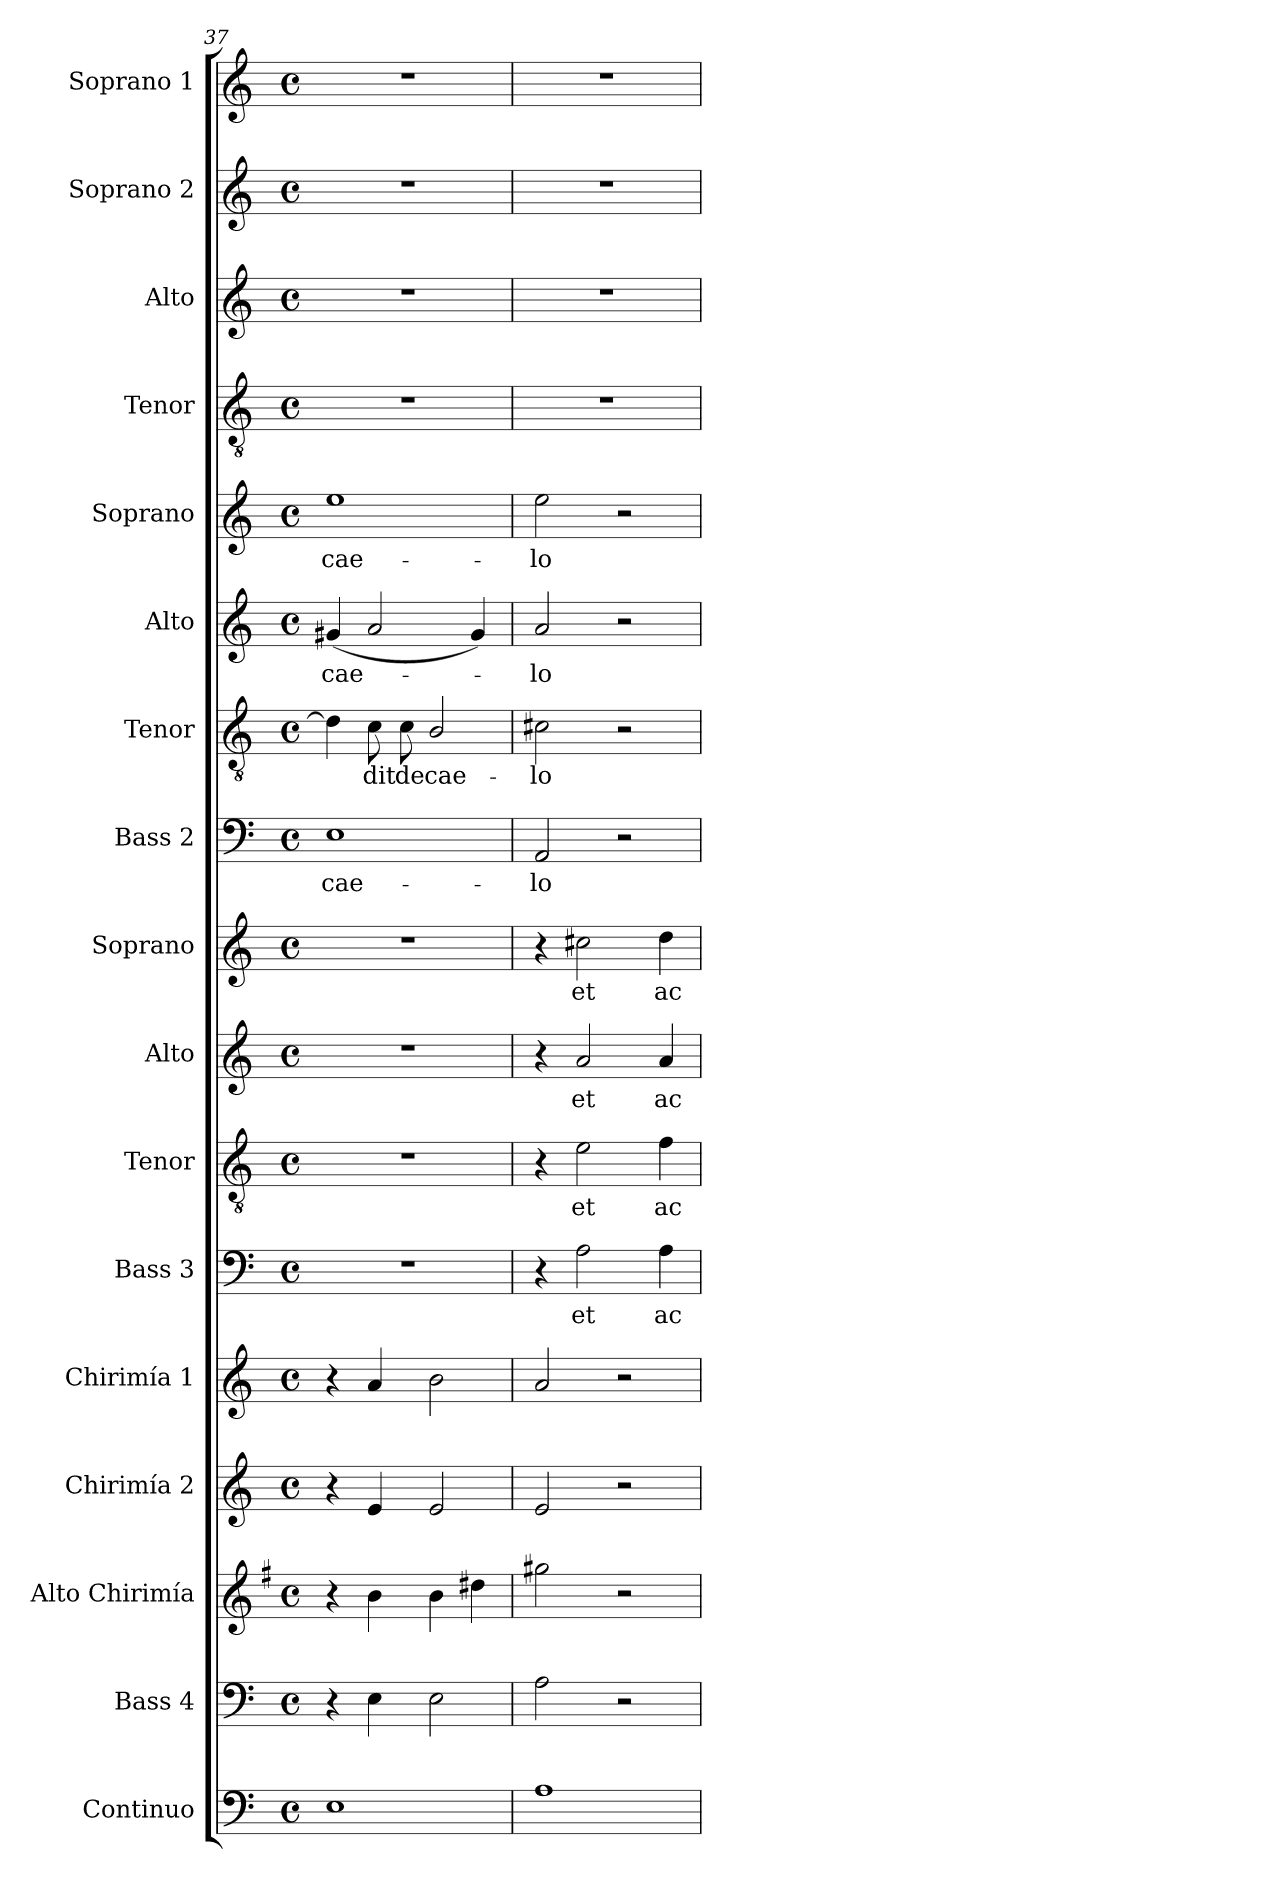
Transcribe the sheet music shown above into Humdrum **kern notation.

**kern	**kern	**kern	**kern	**kern	**kern	**text	**kern	**text	**kern	**text	**kern	**text	**kern	**text	**kern	**text	**kern	**text	**kern	**text	**kern	**kern	**kern	**kern
*part17	*part16	*part15	*part14	*part13	*part12	*part12	*part11	*part11	*part10	*part10	*part9	*part9	*part8	*part8	*part7	*part7	*part6	*part6	*part5	*part5	*part4	*part3	*part2	*part1
*staff17	*staff16	*staff15	*staff14	*staff13	*staff12	*staff12	*staff11	*staff11	*staff10	*staff10	*staff9	*staff9	*staff8	*staff8	*staff7	*staff7	*staff6	*staff6	*staff5	*staff5	*staff4	*staff3	*staff2	*staff1
*I"Continuo	*I"Bass  4	*I"Alto Chirimía	*I"Chirimía 2	*I"Chirimía 1	*I"Bass 3	*	*I"Tenor	*	*I"Alto	*	*I"Soprano	*	*I"Bass 2	*	*I"Tenor	*	*I"Alto	*	*I"Soprano	*	*I"Tenor	*I"Alto	*I"Soprano 2	*I"Soprano 1
*I'Cont.	*I'B4.	*I'Alt. Chi.	*I'Chi. 2	*I'Chi. 1	*I'B3.	*	*I'T.	*	*I'A.	*	*I'S.	*	*I'B2.	*	*I'T.	*	*I'A.	*	*I'S.	*	*I'T.	*I'A.	*I'S.	*I'S.
*clefF4	*clefF4	*clefG2	*clefG2	*clefG2	*clefF4	*	*clefGv2	*	*clefG2	*	*clefG2	*	*clefF4	*	*clefGv2	*	*clefG2	*	*clefG2	*	*clefGv2	*clefG2	*clefG2	*clefG2
*	*	*ITrd4c7	*	*	*	*	*ITrd7c12	*	*	*	*	*	*	*	*ITrd7c12	*	*	*	*	*	*ITrd7c12	*	*	*
*k[]	*k[]	*k[]	*k[]	*k[]	*k[]	*	*k[]	*	*k[]	*	*k[]	*	*k[]	*	*k[]	*	*k[]	*	*k[]	*	*k[]	*k[]	*k[]	*k[]
*C:	*C:	*C:	*C:	*C:	*C:	*	*C:	*	*C:	*	*C:	*	*C:	*	*C:	*	*C:	*	*C:	*	*C:	*C:	*C:	*C:
*M4/4	*M4/4	*M4/4	*M4/4	*M4/4	*M4/4	*	*M4/4	*	*M4/4	*	*M4/4	*	*M4/4	*	*M4/4	*	*M4/4	*	*M4/4	*	*M4/4	*M4/4	*M4/4	*M4/4
*met(c)	*met(c)	*met(c)	*met(c)	*met(c)	*met(c)	*	*met(c)	*	*met(c)	*	*met(c)	*	*met(c)	*	*met(c)	*	*met(c)	*	*met(c)	*	*met(c)	*met(c)	*met(c)	*met(c)
=37	=37	=37	=37	=37	=37	=37	=37	=37	=37	=37	=37	=37	=37	=37	=37	=37	=37	=37	=37	=37	=37	=37	=37	=37
!	!	!	!	!	!	!	!	!	!	!	!	!	!	!LO:LY:b:color=#000000	!	!	!	!	!	!	!	!	!	!
!	!	!	!	!	!	!	!	!	!	!	!	!	!	!	!	!	!	!LO:LY:b:color=#000000	!	!	!	!	!	!
!	!	!	!	!	!	!	!	!	!	!	!	!	!	!	!	!	!	!	!	!LO:LY:b:color=#000000	!	!	!	!
1Ei	4r	4r	4r	4r	1r	.	1r	.	1r	.	1r	.	1Ei	cae-	4Di\]	.	(4g#Xi/	cae-	1eei	cae-	1r	1r	1r	1r
!	!	!	!	!	!	!	!	!	!	!	!	!	!	!	!	!LO:LY:b:color=#000000	!	!	!	!	!	!	!	!
.	4Ei\	4ei\	4ei/	4ai/	.	.	.	.	.	.	.	.	.	.	8Ci\	-dit	2ai/	.	.	.	.	.	.	.
!	!	!	!	!	!	!	!	!	!	!	!	!	!	!	!	!LO:LY:b:color=#000000	!	!	!	!	!	!	!	!
.	.	.	.	.	.	.	.	.	.	.	.	.	.	.	8Ci\	de	.	.	.	.	.	.	.	.
!	!	!	!	!	!	!	!	!	!	!	!	!	!	!	!	!LO:LY:b:color=#000000	!	!	!	!	!	!	!	!
.	2Ei\	4ei\	2ei/	2bi\	.	.	.	.	.	.	.	.	.	.	2BBi/	cae-	.	.	.	.	.	.	.	.
.	.	4g#Xi\	.	.	.	.	.	.	.	.	.	.	.	.	.	.	4g#i/)	.	.	.	.	.	.	.
=38	=38	=38	=38	=38	=38	=38	=38	=38	=38	=38	=38	=38	=38	=38	=38	=38	=38	=38	=38	=38	=38	=38	=38	=38
!	!	!	!	!	!	!	!	!	!	!	!	!	!	!LO:LY:b:color=#000000	!	!	!	!	!	!	!	!	!	!
!	!	!	!	!	!	!	!	!	!	!	!	!	!	!	!	!LO:LY:b:color=#000000	!	!	!	!	!	!	!	!
!	!	!	!	!	!	!	!	!	!	!	!	!	!	!	!	!	!	!LO:LY:b:color=#000000	!	!	!	!	!	!
!	!	!	!	!	!	!	!	!	!	!	!	!	!	!	!	!	!	!	!	!LO:LY:b:color=#000000	!	!	!	!
1Ai	2Ai\	2cc#i\	2ei/	2ai/	4r	.	4r	.	4r	.	4r	.	2AAi/	-lo	2C#i\	-lo	2ai/	-lo	2eei\	-lo	1r	1r	1r	1r
!	!	!	!	!	!	!LO:LY:b:color=#000000	!	!	!	!	!	!	!	!	!	!	!	!	!	!	!	!	!	!
!	!	!	!	!	!	!	!	!LO:LY:b:color=#000000	!	!	!	!	!	!	!	!	!	!	!	!	!	!	!	!
!	!	!	!	!	!	!	!	!	!	!LO:LY:b:color=#000000	!	!	!	!	!	!	!	!	!	!	!	!	!	!
!	!	!	!	!	!	!	!	!	!	!	!	!LO:LY:b:color=#000000	!	!	!	!	!	!	!	!	!	!	!	!
.	.	.	.	.	2Ai\	et	2Ei\	et	2ai/	et	2cc#Xi\	et	.	.	.	.	.	.	.	.	.	.	.	.
.	2r	2r	2r	2r	.	.	.	.	.	.	.	.	2r	.	2r	.	2r	.	2r	.	.	.	.	.
!	!	!	!	!	!	!LO:LY:b:color=#000000	!	!	!	!	!	!	!	!	!	!	!	!	!	!	!	!	!	!
!	!	!	!	!	!	!	!	!LO:LY:b:color=#000000	!	!	!	!	!	!	!	!	!	!	!	!	!	!	!	!
!	!	!	!	!	!	!	!	!	!	!LO:LY:b:color=#000000	!	!	!	!	!	!	!	!	!	!	!	!	!	!
!	!	!	!	!	!	!	!	!	!	!	!	!LO:LY:b:color=#000000	!	!	!	!	!	!	!	!	!	!	!	!
.	.	.	.	.	4Ai\	ac-	4Fi\	ac-	4ai/	ac-	4ddi\	ac-	.	.	.	.	.	.	.	.	.	.	.	.
=	=	=	=	=	=	=	=	=	=	=	=	=	=	=	=	=	=	=	=	=	=	=	=	=
*-	*-	*-	*-	*-	*-	*-	*-	*-	*-	*-	*-	*-	*-	*-	*-	*-	*-	*-	*-	*-	*-	*-	*-	*-
